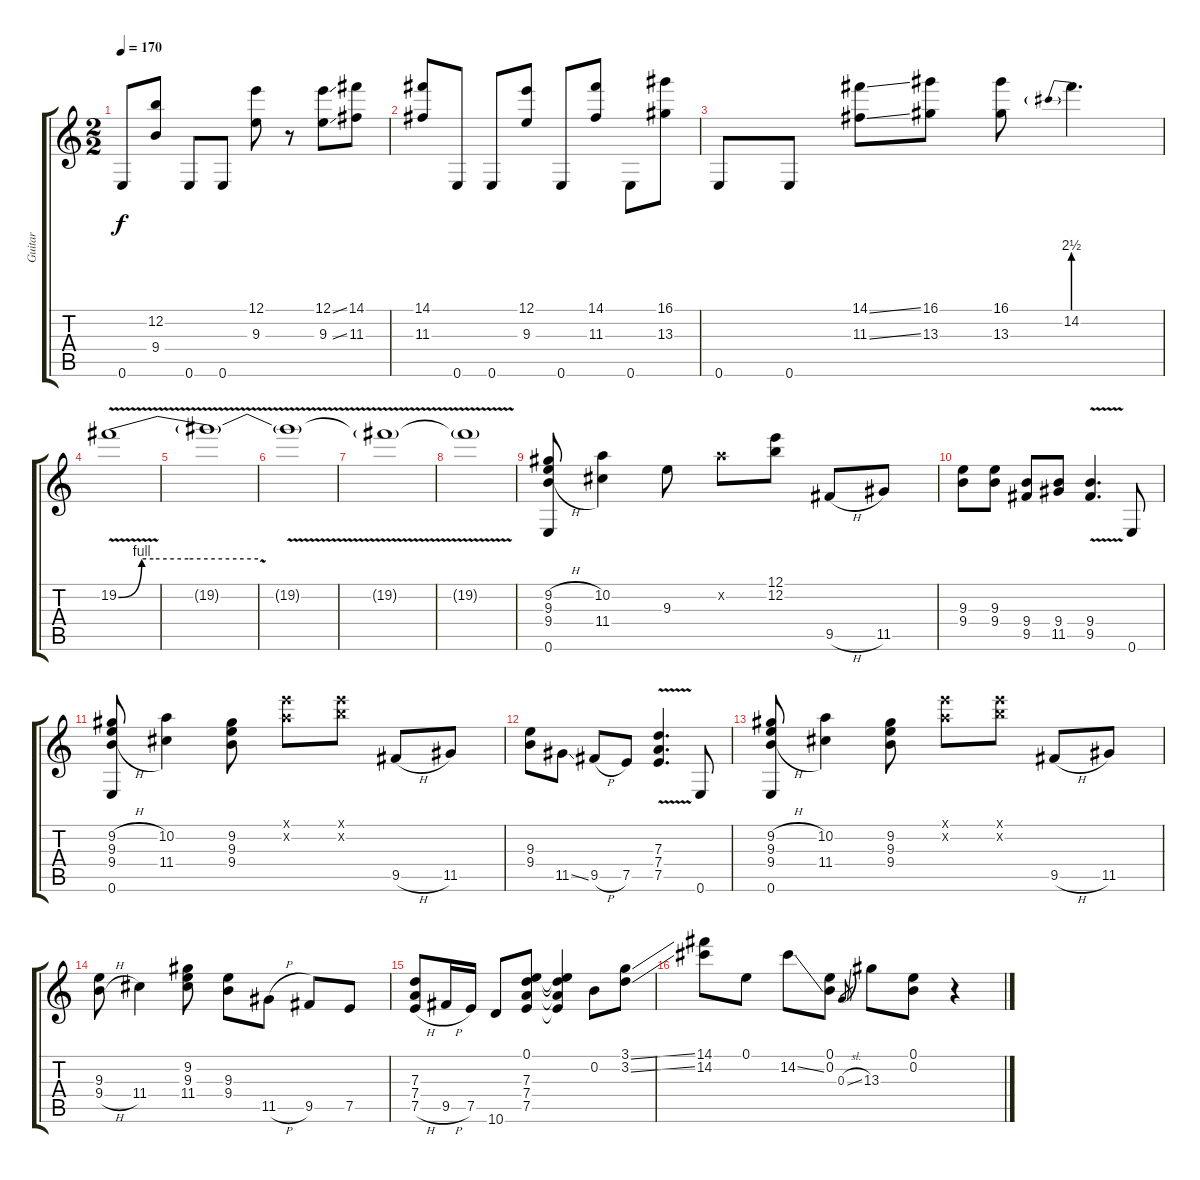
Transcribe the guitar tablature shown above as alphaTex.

\track ("Guitar" "Guitar") {mute instrument electricguitarclean}
\staff {score tabs}
\tuning (E4 B3 G3 D3 A2 E2) {hide}
\ts (2 2)
\tempo 170
\clef g2
\ks c
0.6.8{dy f} (12.2 9.4).8 0.6.8 0.6.8 (12.1 9.3).8 r.8 (12.1{ss} 9.3{ss}).8 (14.1 11.3).8 |
(14.1 11.3).8 0.6.8 0.6.8 (12.1 9.3).8 0.6.8 (14.1 11.3).8 0.6.8 (16.1 13.3).8 |
0.6.8 0.6.8 (14.1{ss} 11.3{ss}).8 (16.1 13.3).8 (16.1 13.3).8 14.2{be (prebend 0 10 60 10)}.4{d} |
19.2{be (custom 0 0 10 4 15 4 30 4 60 4) v}.1 |
19.2{v t}.1 |
19.2{v t}.1 |
19.2{v t}.1 |
19.2{v t}.1 |
(9.2{h} 9.3 9.4{h} 0.6).8{instrument electricguitarclean} (10.2 11.4).4 9.3.8 10.2{x}.8 (12.1 12.2).8 9.5{h}.8 11.5.8 |
(9.3 9.4).8 (9.3 9.4).8 (9.4 9.5).8 (9.4 11.5).8 (9.4{v} 9.5{v}).4{d} 0.6.8 |
(9.2{h} 9.3 9.4{h} 0.6).8 (10.2 11.4).4 (9.2 9.3 9.4).8 (12.1{x} 10.2{x}).8 (12.1{x} 12.2{x}).8 9.5{h}.8 11.5.8 |
(9.3 9.4).8 11.5{ss}.8 9.5{h}.8 7.5.8 (7.3{v} 7.4{v} 7.5{v}).4{d} 0.6.8 |
(9.2{h} 9.3 9.4{h} 0.6).8 (10.2 11.4).4 (9.2 9.3 9.4).8 (12.1{x} 10.2{x}).8 (12.1{x} 12.2{x}).8 9.5{h}.8 11.5.8 |
(9.3 9.4{h}).8 11.4.4 (9.2 9.3 11.4).8 (9.3 9.4).8 11.5{h}.8 9.5.8 7.5.8 |
(7.3 7.4 7.5{h}).8 9.5{h}.16 7.5.16 10.6.8 (0.1 7.3 7.4 7.5).8 (0.1{t} 7.3{t} 7.4{t} 7.5{t}).4 0.2.8 (3.1{ss} 3.2{ss}).8 |
(14.1 14.2).8 0.1.8 14.2{ss}.8 (0.1 0.2).8 0.3{sl}.8{gr} 13.3.8 (0.1 0.2).8 r.4
